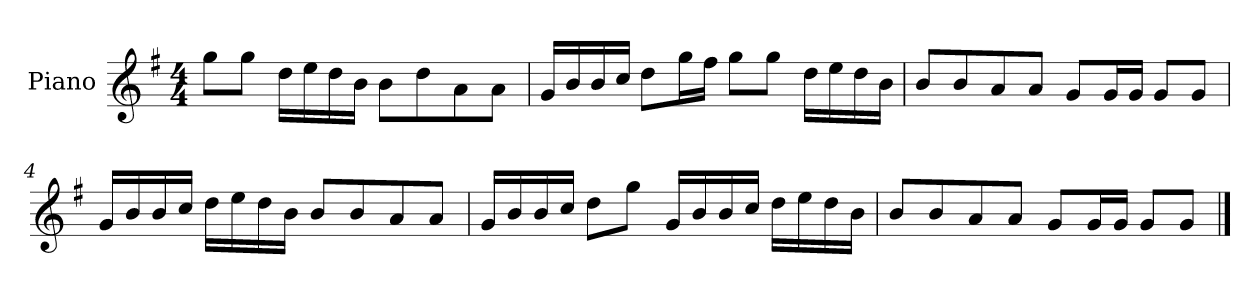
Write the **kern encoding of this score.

**kern
*part1
*staff1
*I"Piano
*I'P-no
*clefG2
*k[f#]
*M4/4
*MM90
=1
8gg\L
8gg\J
16dd\LL
16ee\
16dd\
16b\JJ
8b\L
8dd\
8a\
8a\J
=2
16g/LL
16b/
16b/
16cc/JJ
8dd\L
16gg\L
16ff#\JJ
8gg\L
8gg\J
16dd\LL
16ee\
16dd\
16b\JJ
=3
8b/L
8b/
8a/
8a/J
8g/L
16g/L
16g/JJ
8g/L
8g/J
!!LO:LB:g=z
=4
16g/LL
16b/
16b/
16cc/JJ
16dd\LL
16ee\
16dd\
16b\JJ
8b/L
8b/
8a/
8a/J
=5
16g/LL
16b/
16b/
16cc/JJ
8dd\L
8gg\J
16g/LL
16b/
16b/
16cc/JJ
16dd\LL
16ee\
16dd\
16b\JJ
=6
8b/L
8b/
8a/
8a/J
8g/L
16g/L
16g/JJ
8g/L
8g/J
==
*-
